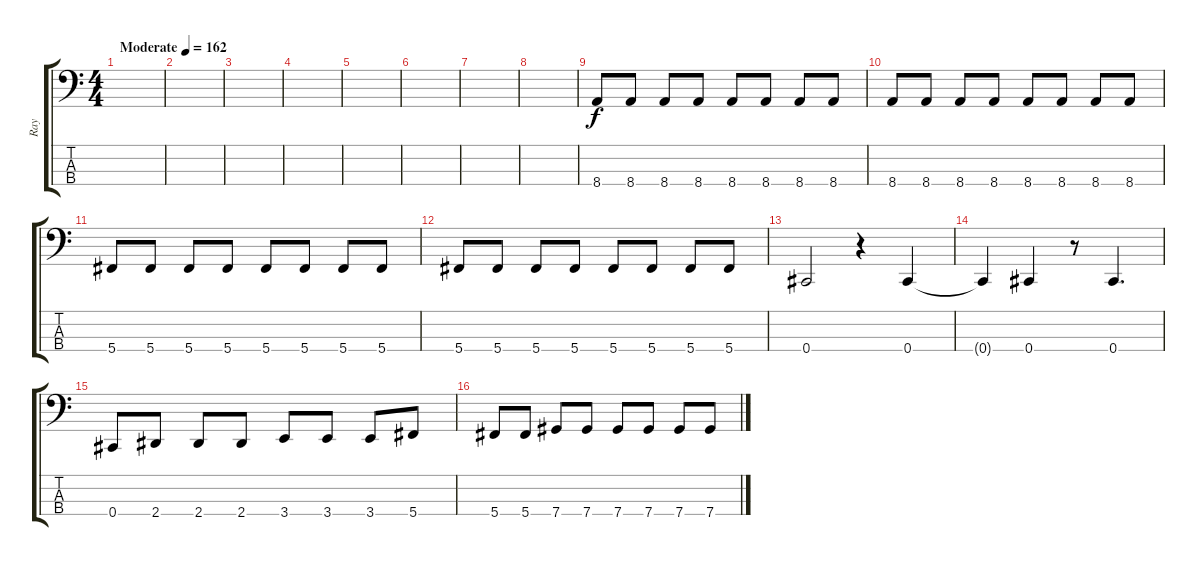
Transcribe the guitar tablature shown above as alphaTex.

\track ("Ray" "Ray") {instrument electricbasspick}
\staff {score tabs}
\tuning (Gb2 Db2 Ab1 Db1) {hide}
\ts (4 4)
\tempo (162 "Moderate")
\clef f4
\ks c
|
|
|
|
|
|
|
|
8.4.8 8.4.8 8.4.8 8.4.8 8.4.8 8.4.8 8.4.8 8.4.8 |
8.4.8 8.4.8 8.4.8 8.4.8 8.4.8 8.4.8 8.4.8 8.4.8 |
5.4.8 5.4.8 5.4.8 5.4.8 5.4.8 5.4.8 5.4.8 5.4.8 |
5.4.8 5.4.8 5.4.8 5.4.8 5.4.8 5.4.8 5.4.8 5.4.8 |
0.4.2 r.4 0.4.4 |
0.4{t}.4 0.4.4 r.8 0.4.4{d} |
0.4.8 2.4.8 2.4.8 2.4.8 3.4.8 3.4.8 3.4.8 5.4.8 |
5.4.8 5.4.8 7.4.8 7.4.8 7.4.8 7.4.8 7.4.8 7.4.8
